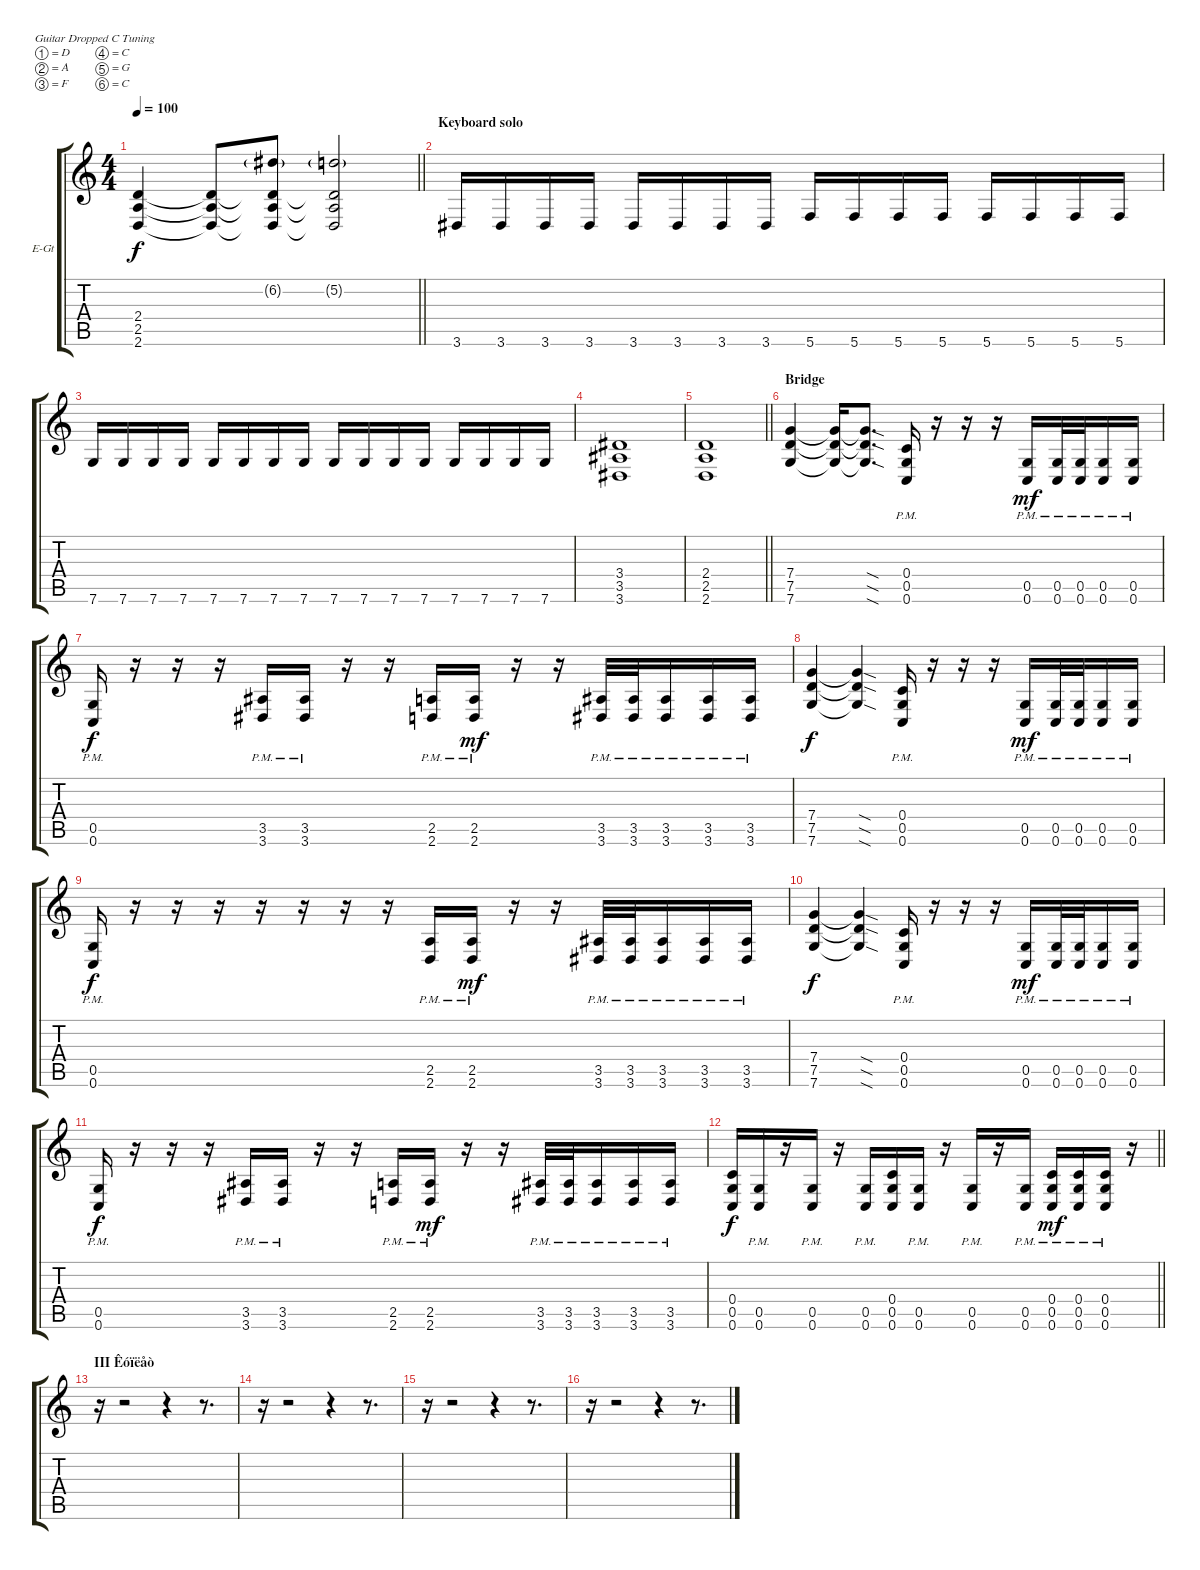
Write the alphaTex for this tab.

\bracketExtendMode groupsimilarinstruments
\firstSystemTrackNameOrientation horizontal
\otherSystemsTrackNameOrientation horizontal
\track ("Àëåêñàíäð «Êîò» Ëåæí¸â" "E-Gt") {instrument distortionguitar}
\staff {score tabs}
\tuning (D4 A3 F3 C3 G2 C2)
\ts (4 4)
\tempo 100
\clef g2
\barLineRight lightlight
\ks c
(2.4 2.5 2.6).4{dy f} (2.4{t} 2.5{t} 2.6{t}).8 (6.2{g} 2.4{t} 2.5{t} 2.6{t}).8 (5.2{g} 2.4{t} 2.5{t} 2.6{t}).2 |
\section ("" "Keyboard solo")
3.6.16 3.6.16 3.6.16 3.6.16 3.6.16 3.6.16 3.6.16 3.6.16 5.6.16 5.6.16 5.6.16 5.6.16 5.6.16 5.6.16 5.6.16 5.6.16 |
7.6.16 7.6.16 7.6.16 7.6.16 7.6.16 7.6.16 7.6.16 7.6.16 7.6.16 7.6.16 7.6.16 7.6.16 7.6.16 7.6.16 7.6.16 7.6.16 |
(3.4 3.5 3.6).1 |
\barLineRight lightlight
(2.4 2.5 2.6).1 |
\section ("" "Bridge")
(7.4 7.5 7.6).4 (7.4{t} 7.5{t} 7.6{t}).16 (7.4{sod t} 7.5{sod t} 7.6{sod t}).8{d} (0.4{pm} 0.5 0.6{pm}).16 r.16 r.16 r.16 (0.5{pm} 0.6{pm}).16{dy mf} (0.5{pm} 0.6{pm}).32 (0.5{pm} 0.6{pm}).32 (0.5{pm} 0.6{pm}).16 (0.5{pm} 0.6{pm}).16 |
(0.5{pm} 0.6{pm}).16{dy f} r.16 r.16 r.16 (3.5{pm} 3.6{pm}).16 (3.5{pm} 3.6{pm}).16 r.16 r.16 (2.5{pm} 2.6{pm}).16 (2.5{pm} 2.6{pm}).16{dy mf} r.16 r.16 (3.5{pm} 3.6{pm}).32 (3.5{pm} 3.6{pm}).32 (3.5{pm} 3.6{pm}).16 (3.5{pm} 3.6{pm}).16 (3.5{pm} 3.6{pm}).16 |
(7.4 7.5 7.6).4{dy f} (7.4{sod t} 7.5{sod t} 7.6{sod t}).4 (0.4{pm} 0.5 0.6{pm}).16 r.16 r.16 r.16 (0.5{pm} 0.6{pm}).16{dy mf} (0.5{pm} 0.6{pm}).32 (0.5{pm} 0.6{pm}).32 (0.5{pm} 0.6{pm}).16 (0.5{pm} 0.6{pm}).16 |
(0.5{pm} 0.6{pm}).16{dy f} r.16 r.16 r.16 r.16 r.16 r.16 r.16 (2.5{pm} 2.6{pm}).16 (2.5{pm} 2.6{pm}).16{dy mf} r.16 r.16 (3.5{pm} 3.6{pm}).32 (3.5{pm} 3.6{pm}).32 (3.5{pm} 3.6{pm}).16 (3.5{pm} 3.6{pm}).16 (3.5{pm} 3.6{pm}).16 |
(7.4 7.5 7.6).4{dy f} (7.4{sod t} 7.5{sod t} 7.6{sod t}).4 (0.4{pm} 0.5 0.6{pm}).16 r.16 r.16 r.16 (0.5{pm} 0.6{pm}).16{dy mf} (0.5{pm} 0.6{pm}).32 (0.5{pm} 0.6{pm}).32 (0.5{pm} 0.6{pm}).16 (0.5{pm} 0.6{pm}).16 |
(0.5{pm} 0.6{pm}).16{dy f} r.16 r.16 r.16 (3.5{pm} 3.6{pm}).16 (3.5{pm} 3.6{pm}).16 r.16 r.16 (2.5{pm} 2.6{pm}).16 (2.5{pm} 2.6{pm}).16{dy mf} r.16 r.16 (3.5{pm} 3.6{pm}).32 (3.5{pm} 3.6{pm}).32 (3.5{pm} 3.6{pm}).16 (3.5{pm} 3.6{pm}).16 (3.5{pm} 3.6{pm}).16 |
\barLineRight lightlight
(0.4 0.5 0.6).16{dy f} (0.5{pm} 0.6{pm}).16 r.16 (0.5{pm} 0.6{pm}).16 r.16 (0.5{pm} 0.6{pm}).16 (0.4 0.5 0.6).16 (0.5{pm} 0.6{pm}).16 r.16 (0.5{pm} 0.6{pm}).16 r.16 (0.5{pm} 0.6{pm}).16 (0.4{pm} 0.5{pm} 0.6{pm}).16{dy mf} (0.4{pm} 0.5{pm} 0.6{pm}).16 (0.4{pm} 0.5{pm} 0.6{pm}).16 r.16 |
\section ("" "III Êóïëåò")
r.16 r.2 r.4 r.8{d} |
r.16 r.2 r.4 r.8{d} |
r.16 r.2 r.4 r.8{d} |
r.16 r.2 r.4 r.8{d}
